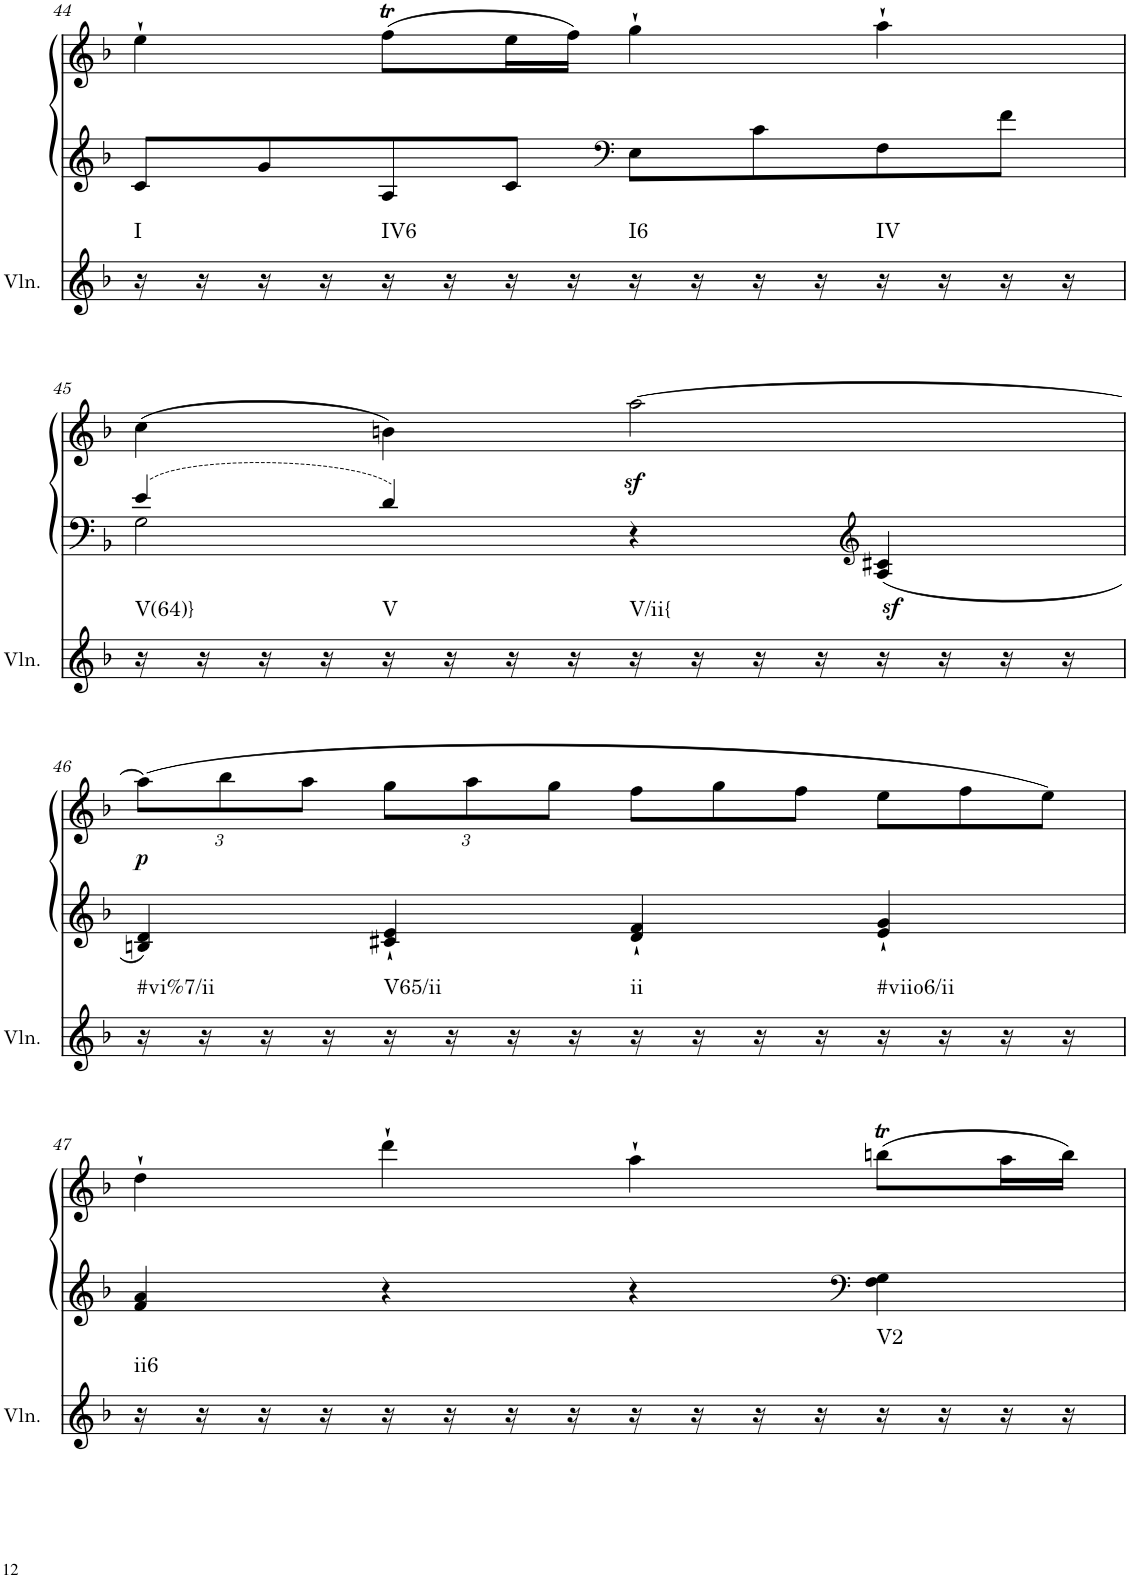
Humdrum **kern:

**kern	**harte	**kern	**kern	**dynam
*part2	*part2	*part1	*part1	*part1
*staff3	*	*staff2	*staff1	*staff1/2
*I"Violin	*	*I"unbenannt2	*	*
*I'Vln.	*	*	*	*
!!LO:PB:g=z
*clefG2	*	*clefG2	*clefG2	*
*k[b-]	*	*k[b-]	*k[b-]	*
*M2/2	*	*M2/2	*M2/2	*
=44	=44	=44	=44	=44
!	!LO:H:kt=I	!	!	!
16r	N	8c/L	4ee`\	.
16r	.	.	.	.
16r	.	8g/	.	.
16r	.	.	.	.
!	!LO:H:kt=IV6	!	!	!
16r	N	8A/	(8ffT\L	.
16r	.	.	.	.
16r	.	8c/J	16ee\L	.
16r	.	.	16ff\JJ)	.
*	*	*clefF4	*	*
!	!LO:H:kt=I6	!	!	!
16r	N	8E\L	4gg`\	.
16r	.	.	.	.
16r	.	8c\	.	.
16r	.	.	.	.
!	!LO:H:kt=IV	!	!	!
16r	N	8F\	4aa`\	.
16r	.	.	.	.
16r	.	8f\J	.	.
16r	.	.	.	.
!!LO:LB:g=z
=45	=45	=45	=45	=45
*	*	*^	*	*
!	!LO:H:kt=V(64)}	!	!	!	!
16r	N	4e/	2G\	(4cc\	.
16r	.	.	.	.	.
16r	.	.	.	.	.
16r	.	.	.	.	.
!	!LO:H:kt=V	!	!	!	!
16r	N	4d/	.	4bn\)	.
16r	.	.	.	.	.
16r	.	.	.	.	.
16r	.	.	.	.	.
!	!LO:H:kt=V/ii{	!	!	!	!
16r	N	4r	2ryy	[2aaz<\	.
16r	.	.	.	.	.
16r	.	.	.	.	.
16r	.	.	.	.	.
*	*	*clefG2	*	*	*
!	!	!	!	!	!LO:DY:b=2
16r	.	4A/ 4c#X/	.	.	sf
16r	.	.	.	.	.
16r	.	.	.	.	.
16r	.	.	.	.	.
*	*	*v	*v	*	*
!!LO:LB:g=z
=46	=46	=46	=46	=46
*	*	*	*Xbrackettup	*
!	!LO:H:kt=#vi%7/ii	!	!	!LO:DY:b
16r	N	4Bn/ 4d/	(12aa\L]	p
16r	.	.	.	.
.	.	.	12bb-\	.
16r	.	.	.	.
.	.	.	12aa\J	.
16r	.	.	.	.
!	!LO:H:kt=V65/ii	!	!	!
16r	N	4c#X/` 4e/`	12gg\L	.
16r	.	.	.	.
.	.	.	12aa\	.
16r	.	.	.	.
.	.	.	12gg\J	.
16r	.	.	.	.
*	*	*	*Xtuplet	*
!	!LO:H:kt=ii	!	!	!
16r	N	4d/` 4f/`	12ff\L	.
16r	.	.	.	.
.	.	.	12gg\	.
16r	.	.	.	.
.	.	.	12ff\J	.
16r	.	.	.	.
!	!LO:H:kt=#viio6/ii	!	!	!
16r	N	4e/` 4g/`	12ee\L	.
16r	.	.	.	.
.	.	.	12ff\	.
16r	.	.	.	.
.	.	.	12ee\J)	.
16r	.	.	.	.
!!LO:LB:g=z
=47	=47	=47	=47	=47
!	!LO:H:kt=ii6	!	!	!
16r	N	4f/ 4a/	4dd`\	.
16r	.	.	.	.
16r	.	.	.	.
16r	.	.	.	.
16r	.	4r	4ddd`\	.
16r	.	.	.	.
16r	.	.	.	.
16r	.	.	.	.
16r	.	4r	4aa`\	.
16r	.	.	.	.
16r	.	.	.	.
16r	.	.	.	.
*	*	*clefF4	*	*
!	!LO:H:kt=V2	!	!	!
16r	N	4F\ 4G\	(8bbnt\L	.
16r	.	.	.	.
16r	.	.	16aa\L	.
16r	.	.	16bb\JJ)	.
=	=	=	=	=
*-	*-	*-	*-	*-
